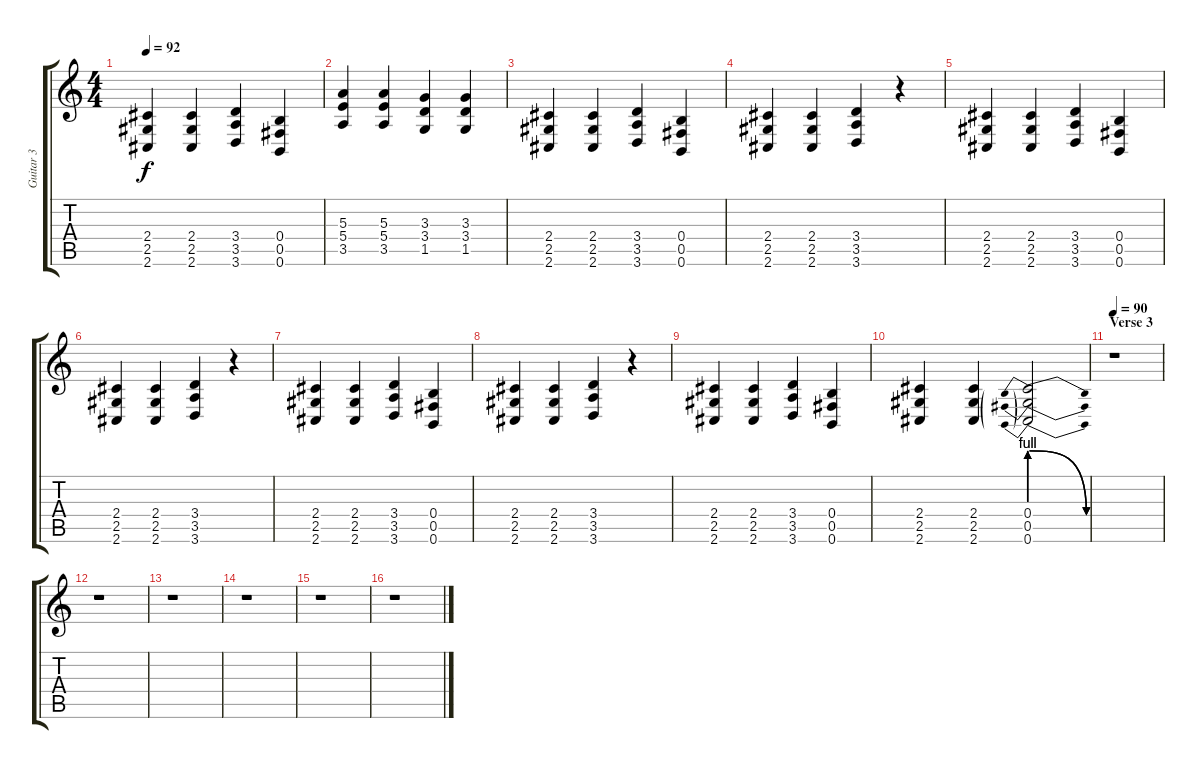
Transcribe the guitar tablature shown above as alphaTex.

\track ("Guitar 3" "Guitar 3") {instrument overdrivenguitar}
\staff {score tabs}
\tuning (Db4 Ab3 E3 B2 Gb2 B1) {hide}
\ts (4 4)
\tempo 92
\clef g2
\ks c
(2.4 2.5 2.6).4{dy f} (2.4 2.5 2.6).4 (3.4 3.5 3.6).4 (0.4 0.5 0.6).4 |
(5.3 5.4 3.5).4 (5.3 5.4 3.5).4 (3.3 3.4 1.5).4 (3.3 3.4 1.5).4 |
(2.4 2.5 2.6).4 (2.4 2.5 2.6).4 (3.4 3.5 3.6).4 (0.4 0.5 0.6).4 |
(2.4 2.5 2.6).4 (2.4 2.5 2.6).4 (3.4 3.5 3.6).4 r.4 |
(2.4 2.5 2.6).4 (2.4 2.5 2.6).4 (3.4 3.5 3.6).4 (0.4 0.5 0.6).4 |
(2.4 2.5 2.6).4 (2.4 2.5 2.6).4 (3.4 3.5 3.6).4 r.4 |
(2.4 2.5 2.6).4 (2.4 2.5 2.6).4 (3.4 3.5 3.6).4 (0.4 0.5 0.6).4 |
(2.4 2.5 2.6).4 (2.4 2.5 2.6).4 (3.4 3.5 3.6).4 r.4 |
(2.4 2.5 2.6).4 (2.4 2.5 2.6).4 (3.4 3.5 3.6).4 (0.4 0.5 0.6).4 |
(2.4 2.5 2.6).4 (2.4 2.5 2.6).4 (0.4{be (prebendrelease 0 4 60 0)} 0.5{be (prebendrelease 0 4 60 0)} 0.6{be (prebendrelease 0 4 60 0)}).2 |
\section ("" "Verse 3")
\tempo 90
r.1 |
r.1 |
r.1 |
r.1 |
r.1 |
r.1
